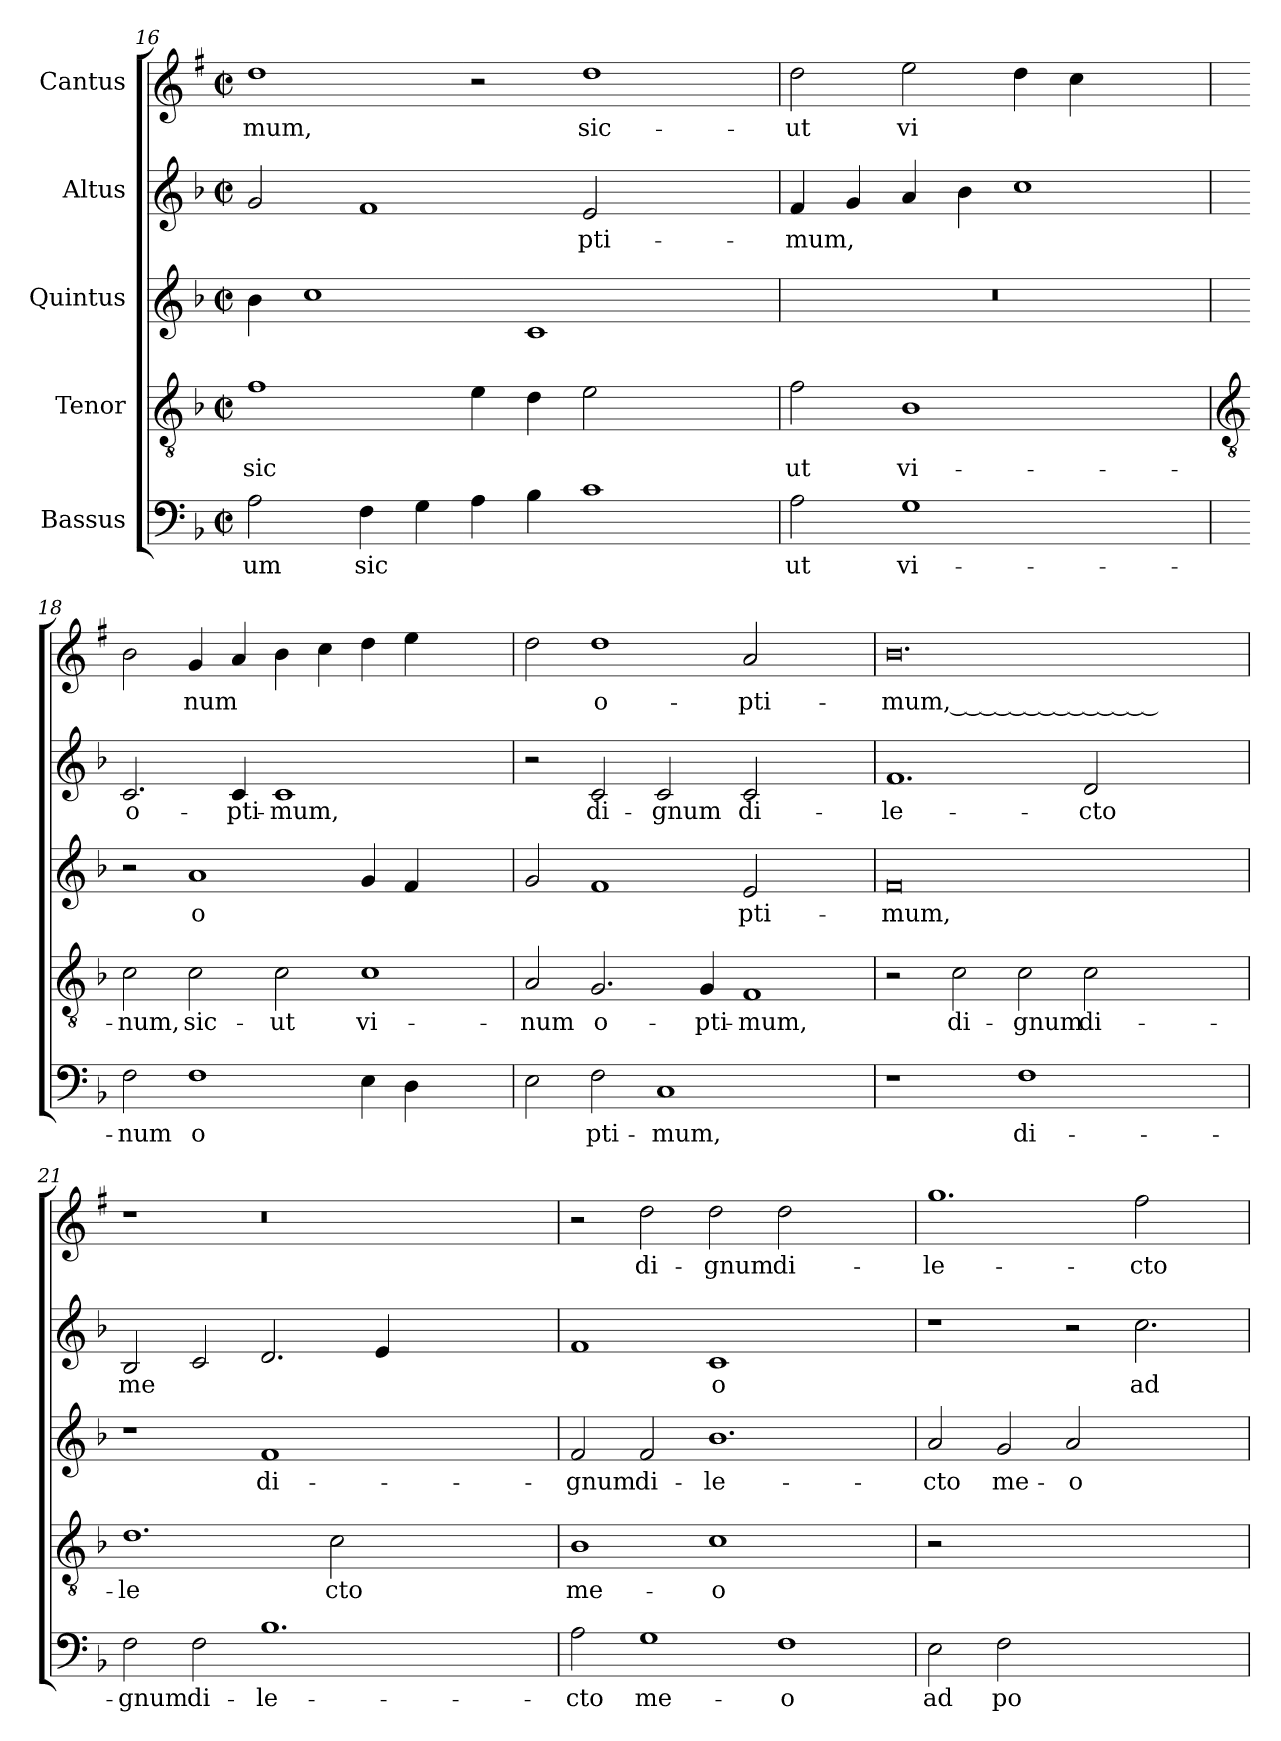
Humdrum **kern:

**kern	**text	**kern	**text	**kern	**text	**kern	**text	**kern	**text
*part5	*part5	*part4	*part4	*part3	*part3	*part2	*part2	*part1	*part1
*staff5	*staff5	*staff4	*staff4	*staff3	*staff3	*staff2	*staff2	*staff1	*staff1
*I"Bassus	*	*I"Tenor	*	*I"Quintus	*	*I"Altus	*	*I"Cantus	*
*clefF4	*	*clefGv2	*	*clefG2	*	*clefG2	*	*clefG2	*
*	*	*	*	*	*	*	*	*ITrd1c2	*
*k[b-]	*	*k[b-]	*	*k[b-]	*	*k[b-]	*	*k[b-]	*
*F:	*	*F:	*	*F:	*	*F:	*	*F:	*
*M4/2	*	*M4/2	*	*M4/2	*	*M4/2	*	*M4/2	*
*met(c|)	*	*met(c|)	*	*met(c|)	*	*met(c|)	*	*met(c|)	*
=16A	=16A	=16A	=16A	=16A	=16A	=16A	=16A	=16A	=16A
!	!LO:LY:b	!	!LO:LY:b	!	!	!	!	!	!LO:LY:b
2A	-um	1f	sic	4b-	.	2g	.	1cc	-mum,
.	.	.	.	1cc	.	.	.	.	.
!	!LO:LY:b	!	!	!	!	!	!	!	!
4F	sic	.	.	.	.	1f	.	.	.
4G	.	.	.	.	.	.	.	.	.
4A	.	4e	.	.	.	.	.	2r	.
4B-	.	4d	.	1c	.	.	.	.	.
!	!	!	!	!	!	!	!LO:LY:b	!	!LO:LY:b
1c	.	2e	.	.	.	2e	pti-	1cc	sic-
.	.	2ryy	.	.	.	2ryy	.	.	.
.	.	.	.	4ryy	.	.	.	.	.
!!LO:LB:g=z
=17A	=17A	=17A	=17A	=17A	=17A	=17A	=17A	=17A	=17A
!	!LO:LY:b	!	!LO:LY:b	!	!	!	!LO:LY:b	!	!LO:LY:b
2A	ut	2f	ut	0r	.	4f	-mum,	2cc	-ut
.	.	.	.	.	.	4g	.	.	.
!	!LO:LY:b	!	!LO:LY:b	!	!	!	!	!	!LO:LY:b
1G	vi-	1B-	vi-	.	.	4a	.	2dd	vi
.	.	.	.	.	.	4b-	.	.	.
.	.	.	.	.	.	1cc	.	4cc	.
.	.	.	.	.	.	.	.	4b-	.
2ryy	.	2ryy	.	.	.	.	.	2ryy	.
!!LO:LB:g=z
=18	=18	=18	=18	=18	=18	=18	=18	=18	=18
*	*	*clefGv2	*	*	*	*	*	*	*
!	!LO:LY:b	!	!LO:LY:b	!	!	!	!LO:LY:b	!	!
2F	-num	2c	-num,	2r	.	2.c	o-	2a	.
!	!LO:LY:b	!	!LO:LY:b	!	!LO:LY:b	!	!	!	!LO:LY:b
1F	o	2c	sic-	1a	o	.	.	4f	num
!	!	!	!	!	!	!	!LO:LY:b	!	!
.	.	.	.	.	.	4c	-pti-	4g	.
!	!	!	!LO:LY:b	!	!	!	!LO:LY:b	!	!
.	.	2c	-ut	.	.	1c	-mum,	4a	.
.	.	.	.	.	.	.	.	4b-	.
!	!	!	!LO:LY:b	!	!	!	!	!	!
4E	.	1c	vi-	4g	.	.	.	4cc	.
4D	.	.	.	4f	.	.	.	4dd	.
2ryy	.	.	.	2ryy	.	2ryy	.	2ryy	.
=19	=19	=19	=19	=19	=19	=19	=19	=19	=19
!	!	!	!LO:LY:b	!	!	!	!	!	!
2E	.	2A	-num	2g	.	2r	.	2cc	.
!	!LO:LY:b	!	!LO:LY:b	!	!	!	!LO:LY:b	!	!LO:LY:b
2F	pti-	2.G	o-	1f	.	2c	di-	1cc	o-
!	!LO:LY:b	!	!	!	!	!	!LO:LY:b	!	!
1C	-mum,	.	.	.	.	2c	-gnum	.	.
!	!	!	!LO:LY:b	!	!	!	!	!	!
.	.	4G	-pti-	.	.	.	.	.	.
!	!	!	!LO:LY:b	!	!LO:LY:b	!	!LO:LY:b	!	!LO:LY:b
.	.	1F	-mum,	2e	pti-	2c	di-	2g	-pti-
2ryy	.	.	.	2ryy	.	2ryy	.	2ryy	.
=20	=20	=20	=20	=20	=20	=20	=20	=20	=20
!	!	!	!	!	!LO:LY:b	!	!LO:LY:b	!	!LO:LY:b
1r	.	2r	.	0f	-mum,	1.f	-le-	0.a	-mum,_______________
!	!	!	!LO:LY:b	!	!	!	!	!	!
.	.	2c	di-	.	.	.	.	.	.
!	!LO:LY:b	!	!LO:LY:b	!	!	!	!	!	!
1F	di-	2c	-gnum	.	.	.	.	.	.
!	!	!	!LO:LY:b	!	!	!	!LO:LY:b	!	!
.	.	2c	di-	.	.	2d	-cto	.	.
1ryy	.	1ryy	.	1ryy	.	1ryy	.	.	.
=21	=21	=21	=21	=21	=21	=21	=21	=21	=21
!	!LO:LY:b	!	!LO:LY:b	!	!	!	!LO:LY:b	!	!
2F	-gnum	1.d	-le	1r	.	2B-	me	1r	.
!	!LO:LY:b	!	!	!	!	!	!	!	!
2F	di-	.	.	.	.	2c	.	.	.
!	!LO:LY:b	!	!	!	!LO:LY:b	!	!	!	!
1.B-	-le-	.	.	1f	di-	2.d	.	0r	.
!	!	!	!LO:LY:b	!	!	!	!	!	!
.	.	2c	cto	.	.	.	.	.	.
.	.	.	.	.	.	4e	.	.	.
.	.	1ryy	.	1ryy	.	1ryy	.	.	.
2ryy	.	.	.	.	.	.	.	.	.
=22	=22	=22	=22	=22	=22	=22	=22	=22	=22
!	!LO:LY:b	!	!LO:LY:b	!	!LO:LY:b	!	!	!	!
2A	-cto	1B-	me-	2f	-gnum	1f	.	2r	.
!	!LO:LY:b	!	!	!	!LO:LY:b	!	!	!	!LO:LY:b
1G	me-	.	.	2f	di-	.	.	2cc	di-
!	!	!	!LO:LY:b	!	!LO:LY:b	!	!LO:LY:b	!	!LO:LY:b
.	.	1c	-o	1.b-	-le-	1c	o	2cc	-gnum
!	!LO:LY:b	!	!	!	!	!	!	!	!LO:LY:b
1F	-o	.	.	.	.	.	.	2cc	di-
.	.	2ryy	.	.	.	2ryy	.	2ryy	.
!!LO:LB:g=z
=23	=23	=23	=23	=23	=23	=23	=23	=23	=23
!	!LO:LY:b	!	!	!	!LO:LY:b	!	!	!	!LO:LY:b
2E	ad	2r	.	2a	-cto	1r	.	1.ff	-le-
!	!LO:LY:b	!	!LO:LY:b	!	!LO:LY:b	!	!	!	!
2F	po-	[2cyy	ad_	2g	me-	.	.	.	.
!	!	!	!	!	!LO:LY:b	!	!	!	!
1ryy	.	1ryy	.	2a	-o	2r	.	.	.
!	!	!	!	!	!	!	!LO:LY:b	!	!LO:LY:b
.	.	.	.	2.ryy	.	2.cc	ad	2ee	-cto
4ryy	.	4ryy	.	.	.	.	.	4ryy	.
=	=	=	=	=	=	=	=	=	=
*-	*-	*-	*-	*-	*-	*-	*-	*-	*-
